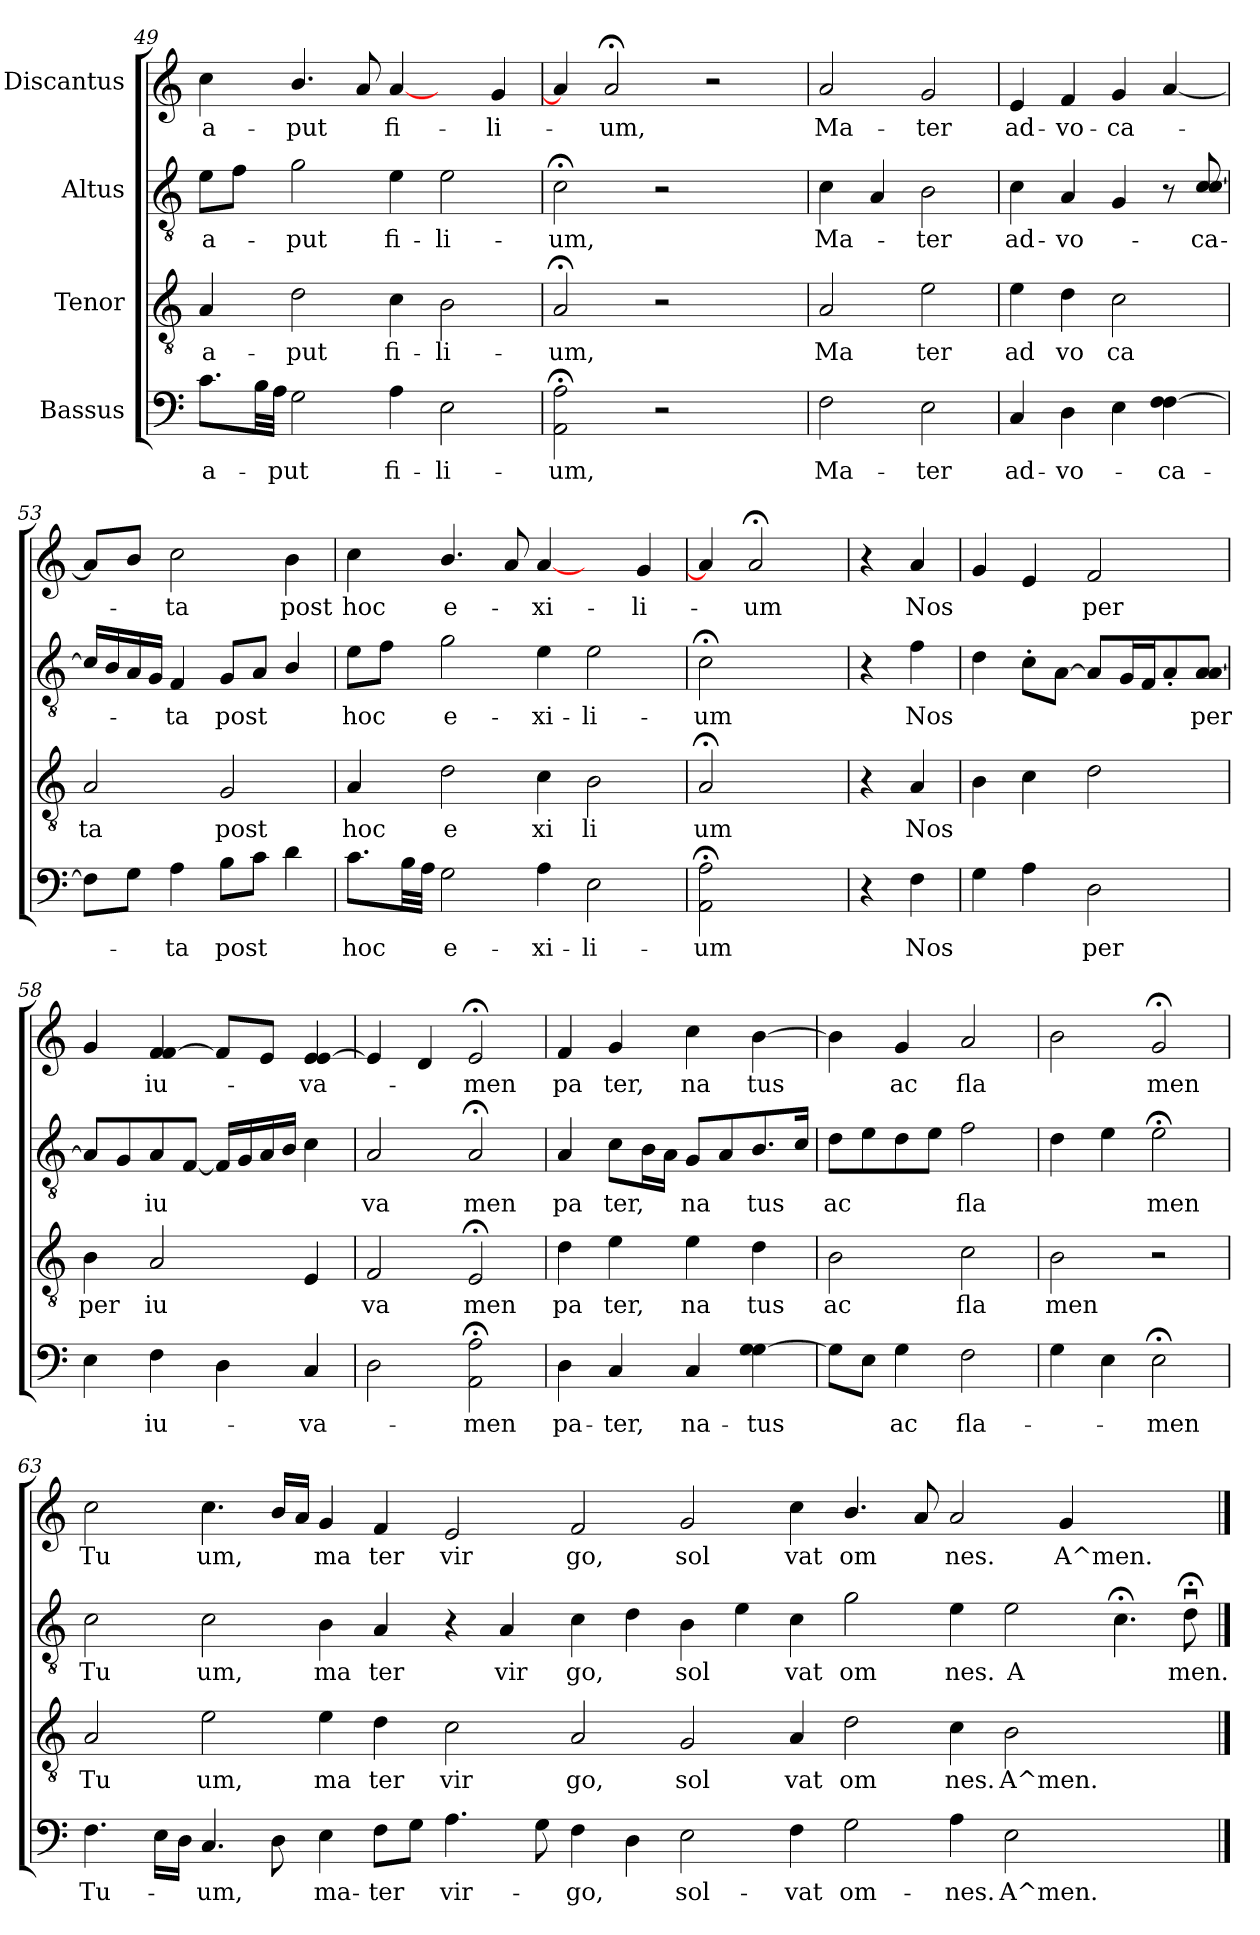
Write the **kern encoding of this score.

**kern	**text	**kern	**text	**kern	**text	**kern	**text
*part4	*part4	*part3	*part3	*part2	*part2	*part1	*part1
*staff4	*staff4	*staff3	*staff3	*staff2	*staff2	*staff1	*staff1
*I"Bassus	*	*I"Tenor	*	*I"Altus	*	*I"Discantus	*
*clefF4	*	*clefGv2	*	*clefGv2	*	*clefG2	*
=49	=49	=49	=49	=49	=49	=49	=49
!	!LO:LY:b	!	!LO:LY:b	!	!LO:LY:b	!	!LO:LY:b
8.cL	a-	4A/	a-	8eL	a-	4cc\	a-
!	!	!	!	!	!LO:LY:b	!	!
.	.	.	.	8fJ	.	.	.
!	!LO:LY:b	!	!	!	!	!	!
32BLL	.	.	.	.	.	.	.
!	!LO:LY:b	!	!	!	!	!	!
32AJJJ	-put	.	.	.	.	.	.
!	!LO:LY:b	!	!LO:LY:b	!	!LO:LY:b	!	!LO:LY:b
2G\	.	2d\	-put	2g\	-put	4.b/	-put
!	!	!	!	!	!	!	!LO:LY:b
.	.	.	.	.	.	8a/	.
!	!LO:LY:b	!	!LO:LY:b	!	!LO:LY:b	!	!LO:LY:b
4A\	fi-	4c\	fi-	4e\	fi-	[4a/	fi-
!	!LO:LY:b	!	!LO:LY:b	!	!LO:LY:b	!	!
2E\	-li-	2B\	-li-	2e\	-li-	4ryy	.
!	!	!	!	!	!	!	!LO:LY:b
.	.	.	.	.	.	4g/	-li-
=50	=50	=50	=50	=50	=50	=50	=50
!	!LO:LY:b	!	!LO:LY:b	!	!LO:LY:b	!	!
2AA;<\ 2A;<\	-um,	2A;</	-um,	2c;<\	-um,	4a/]	.
!	!	!	!	!	!	!	!LO:LY:b
.	.	.	.	.	.	2a;</	-um,
2r	.	2r	.	2r	.	.	.
.	.	.	.	.	.	2r	.
4ryy	.	4ryy	.	4ryy	.	.	.
!!LO:PB:g=z
=51	=51	=51	=51	=51	=51	=51	=51
!	!LO:LY:b	!	!LO:LY:b	!	!LO:LY:b	!	!LO:LY:b
2F\	Ma-	2A/	Ma	4c\	Ma-	2a/	Ma-
!	!	!	!	!	!LO:LY:b	!	!
.	.	.	.	4A/	.	.	.
!	!LO:LY:b	!	!LO:LY:b	!	!LO:LY:b	!	!LO:LY:b
2E\	-ter	2e\	ter	2B\	-ter	2g/	-ter
=52	=52	=52	=52	=52	=52	=52	=52
!	!LO:LY:b	!	!LO:LY:b	!	!LO:LY:b	!	!LO:LY:b
4C/	ad-	4e\	ad	4c\	ad-	4e/	ad-
!	!LO:LY:b	!	!LO:LY:b	!	!LO:LY:b	!	!LO:LY:b
4D\	-vo-	4d\	vo	4A/	-vo-	4f/	-vo-
!	!LO:LY:b	!	!LO:LY:b	!	!LO:LY:b	!	!LO:LY:b
4E\	.	2c\	ca	4G/	.	4g/	-ca-
!	!LO:LY:b	!	!	!	!	!	!LO:LY:b
4F\ [4F\	-ca-	.	.	8r	.	[4a/	.
!	!	!	!	!	!LO:LY:b	!	!
.	.	.	.	8c/ [8c/	-ca-	.	.
=53	=53	=53	=53	=53	=53	=53	=53
!	!LO:LY:b	!	!LO:LY:b	!	!LO:LY:b	!	!LO:LY:b
8FL]	.	2A/	ta	16cLL]	.	8aL]	.
!	!	!	!	!	!LO:LY:b	!	!
.	.	.	.	16B	.	.	.
!	!LO:LY:b	!	!	!	!LO:LY:b	!	!LO:LY:b
8GJ	.	.	.	16A	.	8bJ	.
!	!	!	!	!	!LO:LY:b	!	!
.	.	.	.	16GJJ	.	.	.
!	!LO:LY:b	!	!	!	!LO:LY:b	!	!LO:LY:b
4A\	-ta	.	.	4F/	-ta	2cc\	-ta
!	!LO:LY:b	!	!LO:LY:b	!	!LO:LY:b	!	!
8BL	post	2G/	post	8GL	post	.	.
!	!LO:LY:b	!	!	!	!LO:LY:b	!	!
8cJ	.	.	.	8AJ	.	.	.
!	!LO:LY:b	!	!	!	!LO:LY:b	!	!LO:LY:b
4d\	.	.	.	4B/	.	4b\	post
=54	=54	=54	=54	=54	=54	=54	=54
!	!LO:LY:b	!	!LO:LY:b	!	!LO:LY:b	!	!LO:LY:b
8.cL	hoc	4A/	hoc	8eL	hoc	4cc\	hoc
!	!	!	!	!	!LO:LY:b	!	!
.	.	.	.	8fJ	.	.	.
!	!LO:LY:b	!	!	!	!	!	!
32BLL	.	.	.	.	.	.	.
!	!LO:LY:b	!	!	!	!	!	!
32AJJJ	.	.	.	.	.	.	.
!	!LO:LY:b	!	!LO:LY:b	!	!LO:LY:b	!	!LO:LY:b
2G\	e-	2d\	e	2g\	e-	4.b/	e-
!	!	!	!	!	!	!	!LO:LY:b
.	.	.	.	.	.	8a/	.
!	!LO:LY:b	!	!LO:LY:b	!	!LO:LY:b	!	!LO:LY:b
4A\	-xi-	4c\	xi	4e\	-xi-	[4a/	-xi-
!	!LO:LY:b	!	!LO:LY:b	!	!LO:LY:b	!	!
2E\	-li-	2B\	li	2e\	-li-	4ryy	.
!	!	!	!	!	!	!	!LO:LY:b
.	.	.	.	.	.	4g/	-li-
=55	=55	=55	=55	=55	=55	=55	=55
!	!LO:LY:b	!	!LO:LY:b	!	!LO:LY:b	!	!
2AA;<\ 2A;<\	-um	2A;</	um	2c;<\	-um	4a/]	.
!	!	!	!	!	!	!	!LO:LY:b
.	.	.	.	.	.	2a;</	-um
4ryy	.	4ryy	.	4ryy	.	.	.
!!LO:PB:g=z
=56	=56	=56	=56	=56	=56	=56	=56
4r	.	4r	.	4r	.	4r	.
!	!LO:LY:b	!	!LO:LY:b	!	!LO:LY:b	!	!LO:LY:b
4F\	Nos	4A/	Nos	4f\	Nos	4a/	Nos
=57	=57	=57	=57	=57	=57	=57	=57
!	!LO:LY:b	!	!LO:LY:b	!	!LO:LY:b	!	!LO:LY:b
4G\	.	4B\	.	4d\	.	4g/	.
!	!LO:LY:b	!	!LO:LY:b	!	!LO:LY:b	!	!LO:LY:b
4A\	.	4c\	.	8c'>L	.	4e/	.
!	!	!	!	!	!LO:LY:b	!	!
.	.	.	.	[8AJ	.	.	.
!	!LO:LY:b	!	!LO:LY:b	!	!LO:LY:b	!	!LO:LY:b
2D\	per	2d\	.	8AL]	.	2f/	per
!	!	!	!	!	!LO:LY:b	!	!
.	.	.	.	16GL	.	.	.
!	!	!	!	!	!LO:LY:b	!	!
.	.	.	.	16FJ	.	.	.
!	!	!	!	!	!LO:LY:b	!	!
.	.	.	.	8A'<	.	.	.
!	!	!	!	!	!LO:LY:b	!	!
.	.	.	.	8A [8AJ	per	.	.
=58	=58	=58	=58	=58	=58	=58	=58
!	!LO:LY:b	!	!LO:LY:b	!	!LO:LY:b	!	!LO:LY:b
4E\	.	4B\	per	8AL]	.	4g/	.
!	!	!	!	!	!LO:LY:b	!	!
.	.	.	.	8G	.	.	.
!	!LO:LY:b	!	!LO:LY:b	!	!LO:LY:b	!	!LO:LY:b
4F\	iu-	2A/	iu	8A	iu	4f/ [4f/	iu-
!	!	!	!	!	!LO:LY:b	!	!
.	.	.	.	[8FJ	.	.	.
!	!LO:LY:b	!	!	!	!LO:LY:b	!	!LO:LY:b
4D\	.	.	.	16FLL]	.	8fL]	.
!	!	!	!	!	!LO:LY:b	!	!
.	.	.	.	16G	.	.	.
!	!	!	!	!	!LO:LY:b	!	!LO:LY:b
.	.	.	.	16A	.	8eJ	.
!	!	!	!	!	!LO:LY:b	!	!
.	.	.	.	16BJJ	.	.	.
!	!LO:LY:b	!	!LO:LY:b	!	!LO:LY:b	!	!LO:LY:b
4C/	-va-	4E/	.	4c\	.	4e/ [4e/	-va-
=59	=59	=59	=59	=59	=59	=59	=59
!	!LO:LY:b	!	!LO:LY:b	!	!LO:LY:b	!	!LO:LY:b
2D\	.	2F/	va	2A/	va	4e/]	.
!	!	!	!	!	!	!	!LO:LY:b
.	.	.	.	.	.	4d/	.
!	!LO:LY:b	!	!LO:LY:b	!	!LO:LY:b	!	!LO:LY:b
2AA;<\ 2A;<\	-men	2E;</	men	2A;</	men	2e;</	-men
!!LO:LB:g=z
=60	=60	=60	=60	=60	=60	=60	=60
!	!LO:LY:b	!	!LO:LY:b	!	!LO:LY:b	!	!LO:LY:b
4D\	pa-	4d\	pa	4A/	pa	4f/	pa
!	!LO:LY:b	!	!LO:LY:b	!	!LO:LY:b	!	!LO:LY:b
4C/	-ter,	4e\	ter,	8cL	ter,	4g/	ter,
!	!	!	!	!	!LO:LY:b	!	!
.	.	.	.	16BL	.	.	.
!	!	!	!	!	!LO:LY:b	!	!
.	.	.	.	16AJJ	.	.	.
!	!LO:LY:b	!	!LO:LY:b	!	!LO:LY:b	!	!LO:LY:b
4C/	na-	4e\	na	8GL	na	4cc\	na
!	!	!	!	!	!LO:LY:b	!	!
.	.	.	.	8A	.	.	.
!	!LO:LY:b	!	!LO:LY:b	!	!LO:LY:b	!	!LO:LY:b
4G\ [4G\	-tus	4d\	tus	8.B	tus	[4b\	tus
!	!	!	!	!	!LO:LY:b	!	!
.	.	.	.	16cJk	.	.	.
=61	=61	=61	=61	=61	=61	=61	=61
!	!LO:LY:b	!	!LO:LY:b	!	!LO:LY:b	!	!LO:LY:b
8GL]	.	2B\	ac	8dL	ac	4b\]	.
!	!LO:LY:b	!	!	!	!LO:LY:b	!	!
8EJ	.	.	.	8e	.	.	.
!	!LO:LY:b	!	!	!	!LO:LY:b	!	!LO:LY:b
4G\	ac	.	.	8d	.	4g/	ac
!	!	!	!	!	!LO:LY:b	!	!
.	.	.	.	8eJ	.	.	.
!	!LO:LY:b	!	!LO:LY:b	!	!LO:LY:b	!	!LO:LY:b
2F\	fla-	2c\	fla	2f\	fla	2a/	fla
=62	=62	=62	=62	=62	=62	=62	=62
!	!LO:LY:b	!	!LO:LY:b	!	!LO:LY:b	!	!LO:LY:b
4G\	.	2B\	men	4d\	.	2b\	.
!	!LO:LY:b	!	!	!	!LO:LY:b	!	!
4E\	.	.	.	4e\	.	.	.
!	!LO:LY:b	!	!	!	!LO:LY:b	!	!LO:LY:b
2E;<\	-men	2r	.	2e;<\	men	2g;</	men
!!LO:PB:g=z
=63	=63	=63	=63	=63	=63	=63	=63
!	!LO:LY:b	!	!LO:LY:b	!	!LO:LY:b	!	!LO:LY:b
4.F\	Tu-	2A/	Tu	2c\	Tu	2cc\	Tu
!	!LO:LY:b	!	!	!	!	!	!
16ELL	.	.	.	.	.	.	.
!	!LO:LY:b	!	!	!	!	!	!
16DJJ	.	.	.	.	.	.	.
!	!LO:LY:b	!	!LO:LY:b	!	!LO:LY:b	!	!LO:LY:b
4.C/	-um,	2e\	um,	2c\	um,	4.cc\	um,
!	!LO:LY:b	!	!	!	!	!	!LO:LY:b
8D\	.	.	.	.	.	16bLL	.
!	!	!	!	!	!	!	!LO:LY:b
.	.	.	.	.	.	16aJJ	.
!	!LO:LY:b	!	!LO:LY:b	!	!LO:LY:b	!	!LO:LY:b
4E\	ma-	4e\	ma	4B\	ma	4g/	ma
!	!LO:LY:b	!	!LO:LY:b	!	!LO:LY:b	!	!LO:LY:b
8FL	-ter	4d\	ter	4A/	ter	4f/	ter
!	!LO:LY:b	!	!	!	!	!	!
8GJ	.	.	.	.	.	.	.
!	!LO:LY:b	!	!LO:LY:b	!	!	!	!LO:LY:b
4.A\	vir-	2c\	vir	4r	.	2e/	vir
!	!	!	!	!	!LO:LY:b	!	!
.	.	.	.	4A/	vir	.	.
!	!LO:LY:b	!	!	!	!	!	!
8G\	.	.	.	.	.	.	.
!	!LO:LY:b	!	!LO:LY:b	!	!LO:LY:b	!	!LO:LY:b
4F\	-go,	2A/	go,	4c\	go,	2f/	go,
!	!LO:LY:b	!	!	!	!LO:LY:b	!	!
4D\	.	.	.	4d\	.	.	.
!	!LO:LY:b	!	!LO:LY:b	!	!LO:LY:b	!	!LO:LY:b
2E\	sol-	2G/	sol	4B\	sol	2g/	sol
!	!	!	!	!	!LO:LY:b	!	!
.	.	.	.	4e\	.	.	.
!	!LO:LY:b	!	!LO:LY:b	!	!LO:LY:b	!	!LO:LY:b
4F\	-vat	4A/	vat	4c\	vat	4cc\	vat
!	!LO:LY:b	!	!LO:LY:b	!	!LO:LY:b	!	!LO:LY:b
2G\	om-	2d\	om	2g\	om	4.b/	om
!	!	!	!	!	!	!	!LO:LY:b
.	.	.	.	.	.	8a/	.
!	!LO:LY:b	!	!LO:LY:b	!	!LO:LY:b	!	!LO:LY:b
4A\	-nes.	4c\	nes.	4e\	nes.	2a/	nes.
!	!LO:LY:b	!	!LO:LY:b	!	!LO:LY:b	!	!
2E\	A^men.-	2B\	A^men.	2e\	A	.	.
!	!	!	!	!	!	!	!LO:LY:b
.	.	.	.	.	.	4g/	A^men.
!	!	!	!	!	!LO:LY:b	!	!
2ryy	.	2ryy	.	4.c;<\	.	2ryy	.
!	!	!	!	!	!LO:LY:b	!	!
.	.	.	.	8d;<u<\	men.	.	.
==	==	==	==	==	==	==	==
*-	*-	*-	*-	*-	*-	*-	*-
